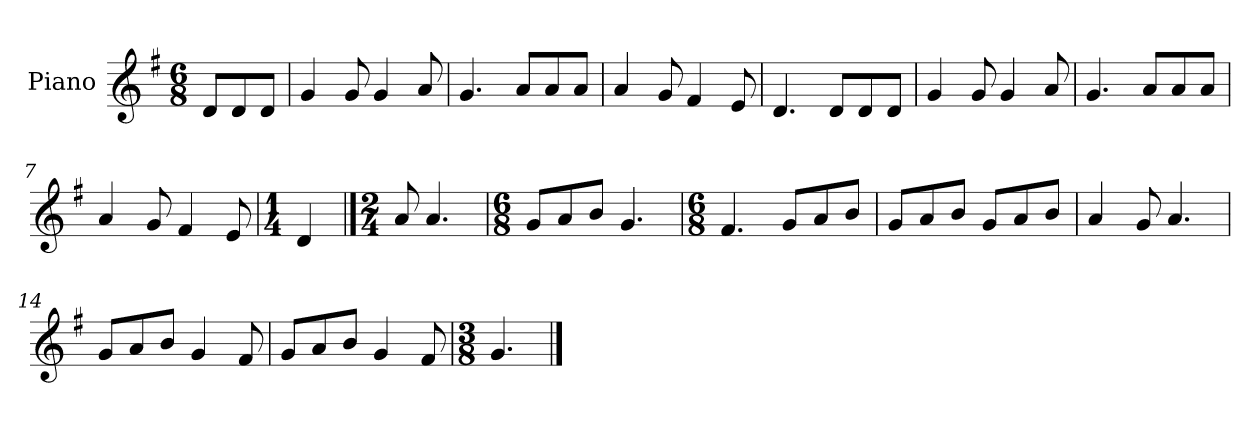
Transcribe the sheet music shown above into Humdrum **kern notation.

**kern
*part1
*staff1
*I"Piano
*I'Pno.
*clefG2
*k[f#]
*M6/8
=
8d/L
8d/
8d/J
=1
4g/
8g/
4g/
8a/
=2
4.g/
8a/L
8a/
8a/J
=3
4a/
8g/
4f#/
8e/
=4
4.d/
8d/L
8d/
8d/J
=5
4g/
8g/
4g/
8a/
=6
4.g/
8a/L
8a/
8a/J
=7
4a/
8g/
4f#/
8e/
!!LO:LB:g=z
=8
*M1/4
4d/
==9
*M2/4
8a/
4.a/
=10
*M6/8
8g/L
8a/
8b/J
4.g/
=11
*M6/8
4.f#/
8g/L
8a/
8b/J
=12
8g/L
8a/
8b/J
8g/L
8a/
8b/J
=13
4a/
8g/
4.a/
=14
8g/L
8a/
8b/J
4g/
8f#/
=15
8g/L
8a/
8b/J
4g/
8f#/
!!LO:LB:g=z
=16
*M3/8
4.g/
==
*-
